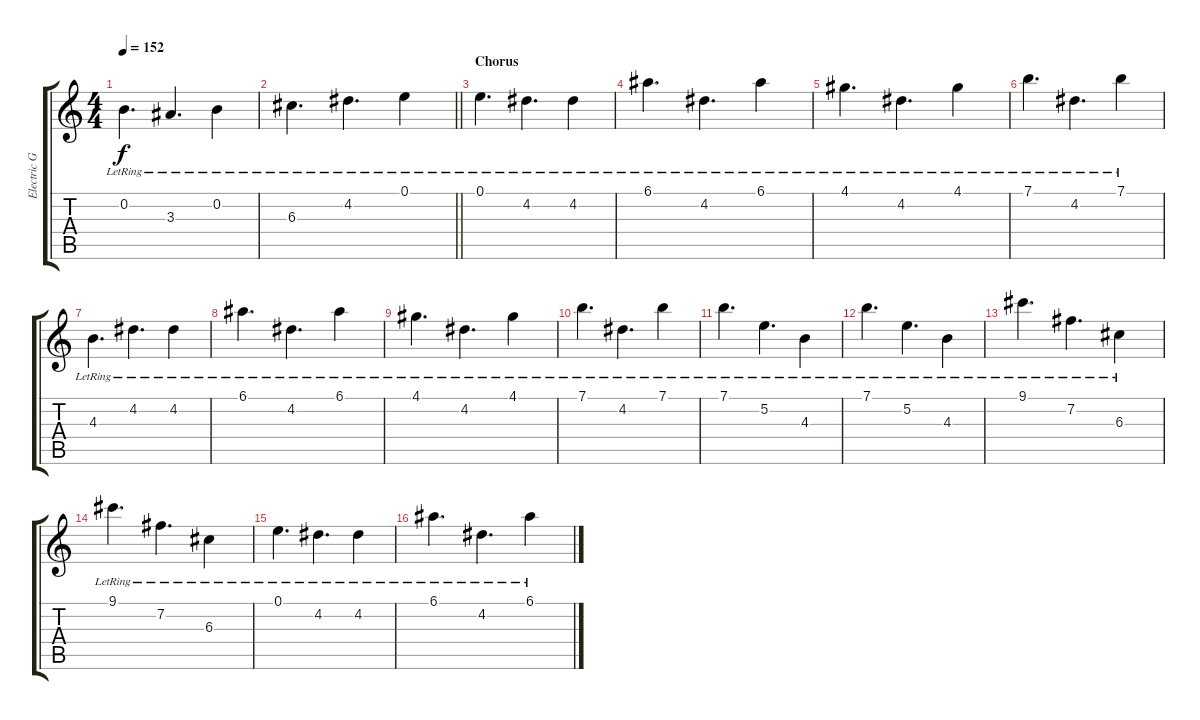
\track ("Electric Guitar" "Electric G") {instrument electricguitarclean}
\staff {score tabs}
\tuning (E4 B3 G3 D3 A2 E2) {hide}
\ts (4 4)
\tempo 152
\clef g2
\ks c
0.2{lr}.4{d dy f} 3.3{lr}.4{d} 0.2{lr}.4 |
\barLineRight lightlight
6.3{lr}.4{d} 4.2{lr}.4{d} 0.1{lr}.4 |
\section ("" "Chorus")
0.1{lr}.4{d} 4.2{lr}.4{d} 4.2{lr}.4 |
6.1{lr}.4{d} 4.2{lr}.4{d} 6.1{lr}.4 |
4.1{lr}.4{d} 4.2{lr}.4{d} 4.1{lr}.4 |
7.1{lr}.4{d} 4.2{lr}.4{d} 7.1{lr}.4 |
4.3{lr}.4{d} 4.2{lr}.4{d} 4.2{lr}.4 |
6.1{lr}.4{d} 4.2{lr}.4{d} 6.1{lr}.4 |
4.1{lr}.4{d} 4.2{lr}.4{d} 4.1{lr}.4 |
7.1{lr}.4{d} 4.2{lr}.4{d} 7.1{lr}.4 |
7.1{lr}.4{d} 5.2{lr}.4{d} 4.3{lr}.4 |
7.1{lr}.4{d} 5.2{lr}.4{d} 4.3{lr}.4 |
9.1{lr}.4{d} 7.2{lr}.4{d} 6.3{lr}.4 |
9.1{lr}.4{d} 7.2{lr}.4{d} 6.3{lr}.4 |
0.1{lr}.4{d} 4.2{lr}.4{d} 4.2{lr}.4 |
6.1{lr}.4{d} 4.2{lr}.4{d} 6.1{lr}.4
